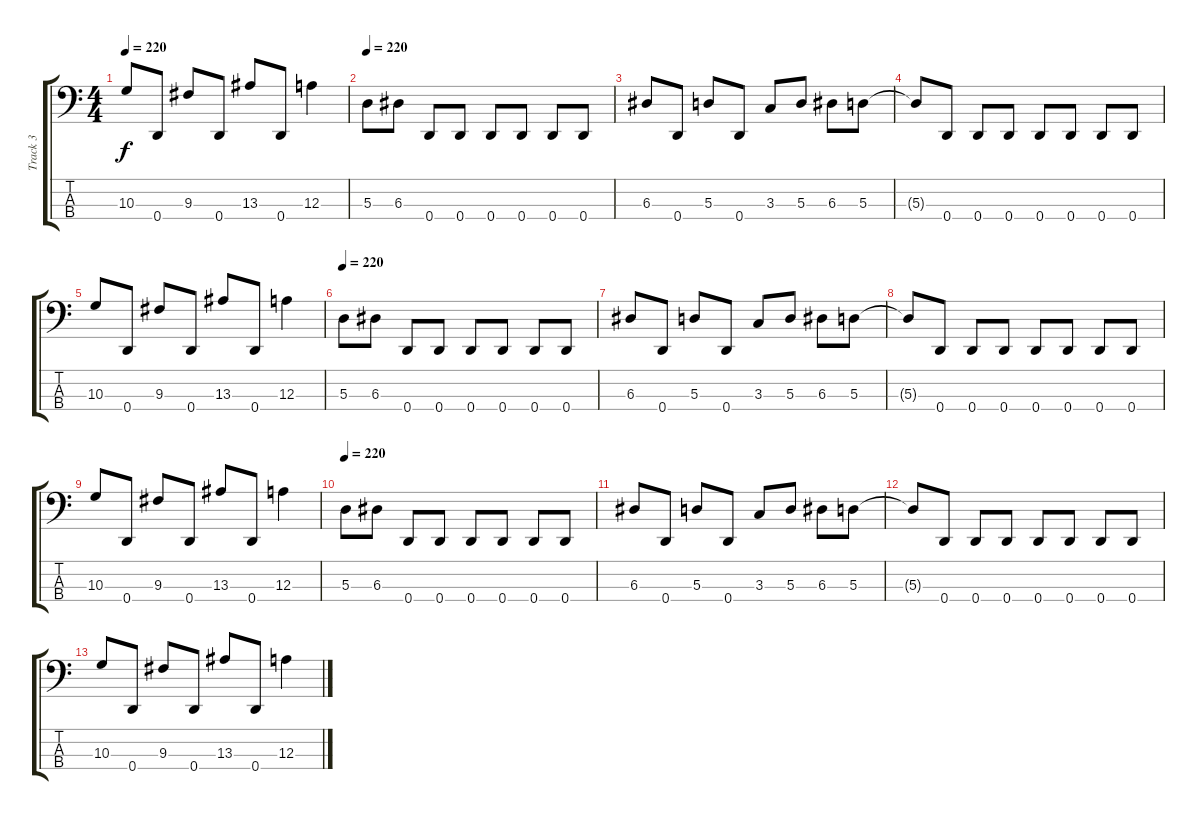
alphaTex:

\track ("Track 3" "Track 3") {instrument electricbasspick}
\staff {score tabs}
\tuning (G2 D2 A1 D1) {hide}
\ts (4 4)
\tempo 220
\clef f4
\ks c
10.3.8{dy f} 0.4.8 9.3.8 0.4.8 13.3.8 0.4.8 12.3.4 |
\tempo 220
5.3.8 6.3.8 0.4.8 0.4.8 0.4.8 0.4.8 0.4.8 0.4.8 |
6.3.8 0.4.8 5.3.8 0.4.8 3.3.8 5.3.8 6.3.8 5.3.8 |
5.3{t}.8 0.4.8 0.4.8 0.4.8 0.4.8 0.4.8 0.4.8 0.4.8 |
10.3.8 0.4.8 9.3.8 0.4.8 13.3.8 0.4.8 12.3.4 |
\tempo 220
5.3.8 6.3.8 0.4.8 0.4.8 0.4.8 0.4.8 0.4.8 0.4.8 |
6.3.8 0.4.8 5.3.8 0.4.8 3.3.8 5.3.8 6.3.8 5.3.8 |
5.3{t}.8 0.4.8 0.4.8 0.4.8 0.4.8 0.4.8 0.4.8 0.4.8 |
10.3.8 0.4.8 9.3.8 0.4.8 13.3.8 0.4.8 12.3.4 |
\tempo 220
5.3.8 6.3.8 0.4.8 0.4.8 0.4.8 0.4.8 0.4.8 0.4.8 |
6.3.8 0.4.8 5.3.8 0.4.8 3.3.8 5.3.8 6.3.8 5.3.8 |
5.3{t}.8 0.4.8 0.4.8 0.4.8 0.4.8 0.4.8 0.4.8 0.4.8 |
10.3.8 0.4.8 9.3.8 0.4.8 13.3.8 0.4.8 12.3.4
